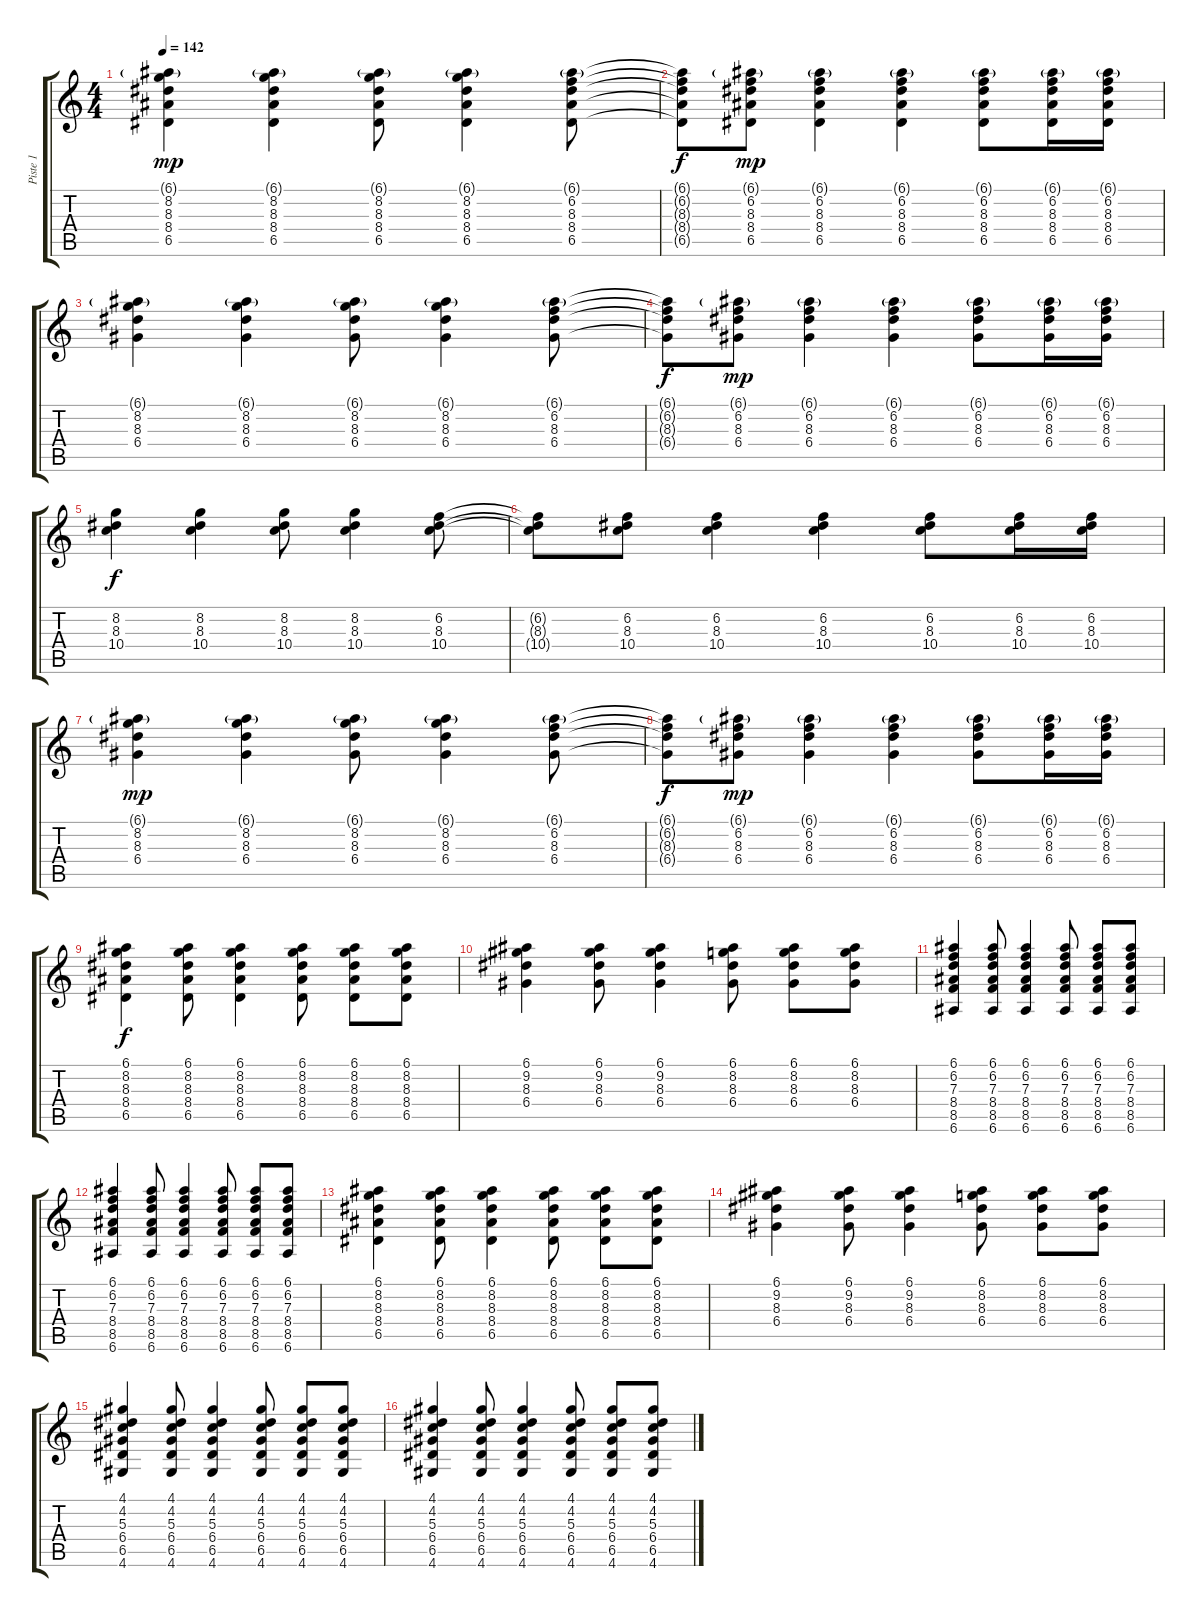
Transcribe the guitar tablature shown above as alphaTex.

\track ("Piste 1" "Piste 1") {instrument acousticguitarsteel}
\staff {score tabs}
\tuning (E4 B3 G3 D3 A2 E2) {hide}
\ts (4 4)
\tempo 142
\clef g2
\ks c
(6.1{g} 8.2 8.3 8.4 6.5).4{dy mp} (6.1{g} 8.2 8.3 8.4 6.5).4 (6.1{g} 8.2 8.3 8.4 6.5).8 (6.1{g} 8.2 8.3 8.4 6.5).4 (6.1{g} 6.2 8.3 8.4 6.5).8 |
(6.1{t} 6.2{t} 8.3{t} 8.4{t} 6.5{t}).8{dy f} (6.1{g} 6.2 8.3 8.4 6.5).8{dy mp} (6.1{g} 6.2 8.3 8.4 6.5).4 (6.1{g} 6.2 8.3 8.4 6.5).4 (6.1{g} 6.2 8.3 8.4 6.5).8 (6.1{g} 6.2 8.3 8.4 6.5).16 (6.1{g} 6.2 8.3 8.4 6.5).16 |
(6.1{g} 8.2 8.3 6.4).4 (6.1{g} 8.2 8.3 6.4).4 (6.1{g} 8.2 8.3 6.4).8 (6.1{g} 8.2 8.3 6.4).4 (6.1{g} 6.2 8.3 6.4).8 |
(6.1{t} 6.2{t} 8.3{t} 6.4{t}).8{dy f} (6.1{g} 6.2 8.3 6.4).8{dy mp} (6.1{g} 6.2 8.3 6.4).4 (6.1{g} 6.2 8.3 6.4).4 (6.1{g} 6.2 8.3 6.4).8 (6.1{g} 6.2 8.3 6.4).16 (6.1{g} 6.2 8.3 6.4).16 |
(8.2 8.3 10.4).4{dy f} (8.2 8.3 10.4).4 (8.2 8.3 10.4).8 (8.2 8.3 10.4).4 (6.2 8.3 10.4).8 |
(6.2{t} 8.3{t} 10.4{t}).8 (6.2 8.3 10.4).8 (6.2 8.3 10.4).4 (6.2 8.3 10.4).4 (6.2 8.3 10.4).8 (6.2 8.3 10.4).16 (6.2 8.3 10.4).16 |
(6.1{g} 8.2 8.3 6.4).4{dy mp} (6.1{g} 8.2 8.3 6.4).4 (6.1{g} 8.2 8.3 6.4).8 (6.1{g} 8.2 8.3 6.4).4 (6.1{g} 6.2 8.3 6.4).8 |
(6.1{t} 6.2{t} 8.3{t} 6.4{t}).8{dy f} (6.1{g} 6.2 8.3 6.4).8{dy mp} (6.1{g} 6.2 8.3 6.4).4 (6.1{g} 6.2 8.3 6.4).4 (6.1{g} 6.2 8.3 6.4).8 (6.1{g} 6.2 8.3 6.4).16 (6.1{g} 6.2 8.3 6.4).16 |
(6.1 8.2 8.3 8.4 6.5).4{dy f} (6.1 8.2 8.3 8.4 6.5).8 (6.1 8.2 8.3 8.4 6.5).4 (6.1 8.2 8.3 8.4 6.5).8 (6.1 8.2 8.3 8.4 6.5).8 (6.1 8.2 8.3 8.4 6.5).8 |
(6.1 9.2 8.3 6.4).4 (6.1 9.2 8.3 6.4).8 (6.1 9.2 8.3 6.4).4 (6.1 8.2 8.3 6.4).8 (6.1 8.2 8.3 6.4).8 (6.1 8.2 8.3 6.4).8 |
(6.1 6.2 7.3 8.4 8.5 6.6).4 (6.1 6.2 7.3 8.4 8.5 6.6).8 (6.1 6.2 7.3 8.4 8.5 6.6).4 (6.1 6.2 7.3 8.4 8.5 6.6).8 (6.1 6.2 7.3 8.4 8.5 6.6).8 (6.1 6.2 7.3 8.4 8.5 6.6).8 |
(6.1 6.2 7.3 8.4 8.5 6.6).4 (6.1 6.2 7.3 8.4 8.5 6.6).8 (6.1 6.2 7.3 8.4 8.5 6.6).4 (6.1 6.2 7.3 8.4 8.5 6.6).8 (6.1 6.2 7.3 8.4 8.5 6.6).8 (6.1 6.2 7.3 8.4 8.5 6.6).8 |
(6.1 8.2 8.3 8.4 6.5).4 (6.1 8.2 8.3 8.4 6.5).8 (6.1 8.2 8.3 8.4 6.5).4 (6.1 8.2 8.3 8.4 6.5).8 (6.1 8.2 8.3 8.4 6.5).8 (6.1 8.2 8.3 8.4 6.5).8 |
(6.1 9.2 8.3 6.4).4 (6.1 9.2 8.3 6.4).8 (6.1 9.2 8.3 6.4).4 (6.1 8.2 8.3 6.4).8 (6.1 8.2 8.3 6.4).8 (6.1 8.2 8.3 6.4).8 |
(4.1 4.2 5.3 6.4 6.5 4.6).4 (4.1 4.2 5.3 6.4 6.5 4.6).8 (4.1 4.2 5.3 6.4 6.5 4.6).4 (4.1 4.2 5.3 6.4 6.5 4.6).8 (4.1 4.2 5.3 6.4 6.5 4.6).8 (4.1 4.2 5.3 6.4 6.5 4.6).8 |
(4.1 4.2 5.3 6.4 6.5 4.6).4 (4.1 4.2 5.3 6.4 6.5 4.6).8 (4.1 4.2 5.3 6.4 6.5 4.6).4 (4.1 4.2 5.3 6.4 6.5 4.6).8 (4.1 4.2 5.3 6.4 6.5 4.6).8 (4.1 4.2 5.3 6.4 6.5 4.6).8
